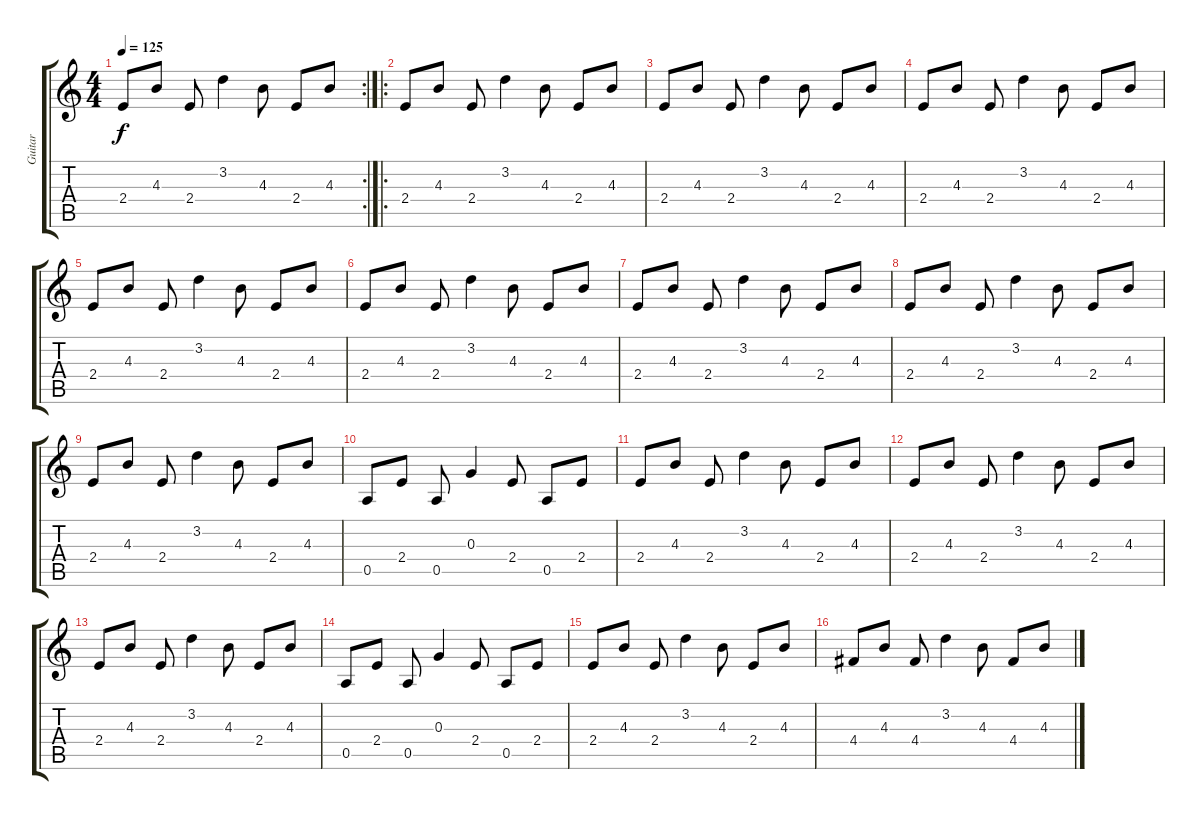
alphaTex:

\track ("Guitar" "Guitar") {instrument overdrivenguitar}
\staff {score tabs}
\tuning (E4 B3 G3 D3 A2 E2) {hide}
\rc 2
\ts (4 4)
\tempo 125
\clef g2
\ks c
2.4.8{dy f instrument overdrivenguitar} 4.3.8 2.4.8 3.2.4 4.3.8 2.4.8 4.3.8 |
\ro
2.4.8 4.3.8 2.4.8 3.2.4 4.3.8 2.4.8 4.3.8 |
2.4.8 4.3.8 2.4.8 3.2.4 4.3.8 2.4.8 4.3.8 |
2.4.8 4.3.8 2.4.8 3.2.4 4.3.8 2.4.8 4.3.8 |
2.4.8 4.3.8 2.4.8 3.2.4 4.3.8 2.4.8 4.3.8 |
2.4.8 4.3.8 2.4.8 3.2.4 4.3.8 2.4.8 4.3.8 |
2.4.8 4.3.8 2.4.8 3.2.4 4.3.8 2.4.8 4.3.8 |
2.4.8 4.3.8 2.4.8 3.2.4 4.3.8 2.4.8 4.3.8 |
2.4.8 4.3.8 2.4.8 3.2.4 4.3.8 2.4.8 4.3.8 |
0.5.8 2.4.8 0.5.8 0.3.4 2.4.8 0.5.8 2.4.8 |
2.4.8 4.3.8 2.4.8 3.2.4 4.3.8 2.4.8 4.3.8 |
2.4.8 4.3.8 2.4.8 3.2.4 4.3.8 2.4.8 4.3.8 |
2.4.8 4.3.8 2.4.8 3.2.4 4.3.8 2.4.8 4.3.8 |
0.5.8 2.4.8 0.5.8 0.3.4 2.4.8 0.5.8 2.4.8 |
2.4.8 4.3.8 2.4.8 3.2.4 4.3.8 2.4.8 4.3.8 |
4.4.8 4.3.8 4.4.8 3.2.4 4.3.8 4.4.8 4.3.8
